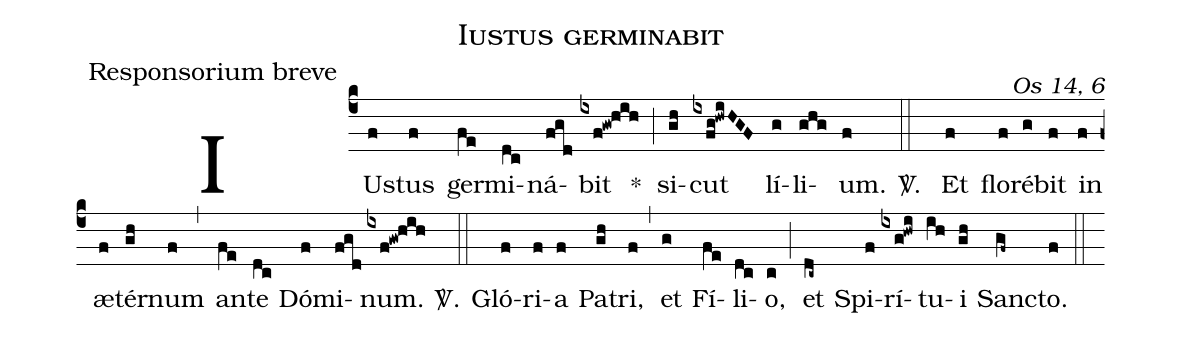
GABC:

name:Iustus germinabit;
office-part:Responsorium breve;
commentary:Os 14, 6;
%%
(c4) IUs(f)tus(f) ger(fe)mi(dc)ná(fgd)bit(ixf!gw!hih) *(;) si(gh)cut(ixfg!hwiHGF) lí(g)li(ghg)um.(f) <sp>V/</sp>. (::) Et(f) flo(f)ré(g)bit(f) in(f) æ(f)tér(gh)num(f) (,) an(fe)te(dc) Dó(f)mi(fgd)num.(ixf!gw!hih) <sp>V/</sp>.(::) Gló(f)ri(f)a(f) Pa(gh)tri,(f) (,) et(g) Fí(fe)li(dc)o,(c) (;) et(dc~) Spi(f)rí(ixg!hwi)tu(ih)i(gh) San(gf~)cto.(f) (::)
